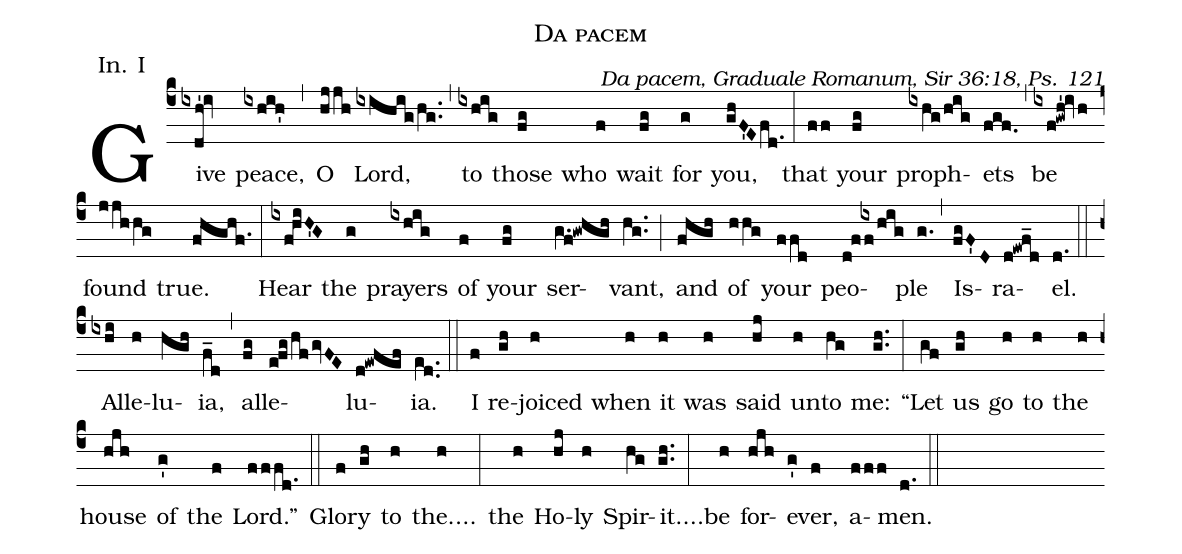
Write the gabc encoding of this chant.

name: Da pacem;
office-part: Introitus;
mode: 1;
annotation: In. I;
commentary: Da pacem, Graduale Romanum, Sir 36:18, Ps. 121;
%%
(c4)Give(ixdh'!iv) peace,(ixhih') (,)
O(hjjh) Lord,(ixihighg..) (,)
to(ixhig) those(fg) who(f) wait(fg) for(g) you,(ghF'Efd.) (:)
that(ff) your(fg) proph(ixhg/hig)ets(fgf.) (,) be(ixf!gwh'!ivh) found(jjhhg) true.(fhghf.) (:)
Hear(ixfhiH'G) the(g) prayers(ixhig) of(f) your(fg) ser(g.f!gwhgh)vant,(hg..) (;)
and(fhgh) of(hhg) your(ffd) peo(d!f/[1]{/[-1]ix}f/hig)ple(g.) (,) Is(fgF'D)ra(d!ewf_d)el.(d.) (::)

Al(ixhi)le(h)lu(hgh)ia,(f_d) (,) al(fg)le(efghfgvFE)lu(d!ewfef)ia.(e[ll:1]d..) (::)

I(f) re(gh)joiced(h) when(h) it(h) was(h)
said(hj) un(h)to(hg) me:(gh..) (:) ``Let(gf) us(gh) go(h) to(h) the(h) house(hjh) of(g') the(f) Lord.''(fffd.) (::)

Glo(f)ry(gh) to(h) the....(h) (:)the(h) Ho(hj)ly(h) Spir(hg)it....(gh..:)be(h) for(hjh)ev(g')er,(f) a(fff)men.(d.) (::)
